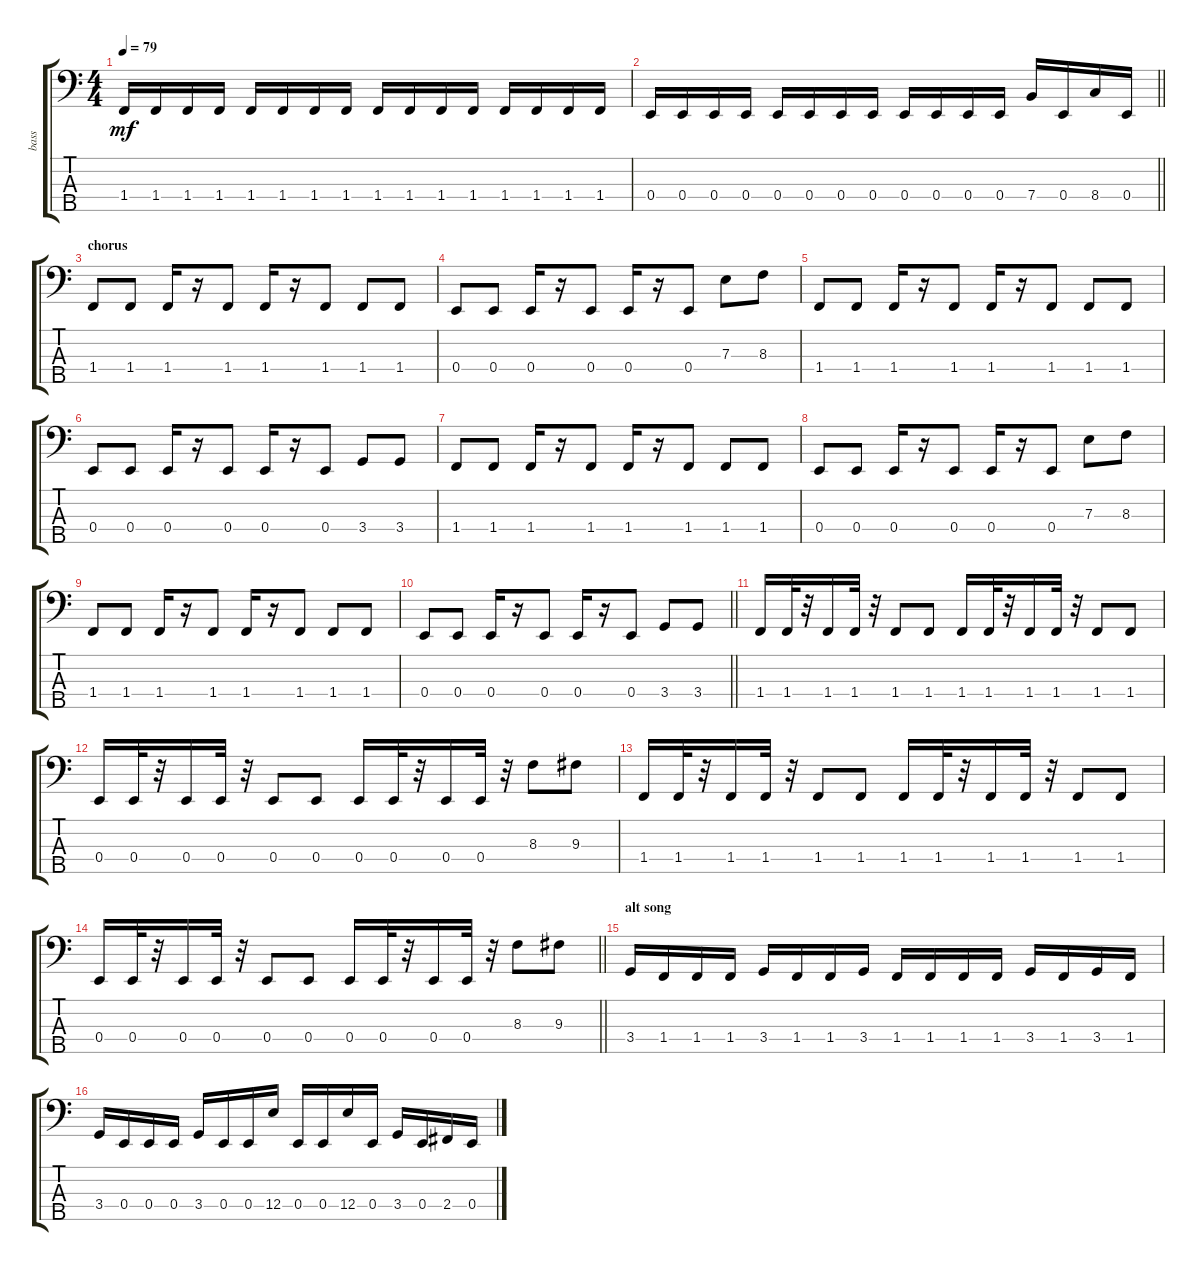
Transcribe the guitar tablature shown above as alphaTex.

\track ("bass" "bass") {instrument electricbasspick}
\staff {score tabs}
\tuning (G2 D2 A1 E1 B0) {hide}
\ts (4 4)
\tempo 79
\clef f4
\ks c
1.4.16{dy mf} 1.4.16 1.4.16 1.4.16 1.4.16 1.4.16 1.4.16 1.4.16 1.4.16 1.4.16 1.4.16 1.4.16 1.4.16 1.4.16 1.4.16 1.4.16 |
\barLineRight lightlight
0.4.16 0.4.16 0.4.16 0.4.16 0.4.16 0.4.16 0.4.16 0.4.16 0.4.16 0.4.16 0.4.16 0.4.16 7.4.16 0.4.16 8.4.16 0.4.16 |
\section ("" "chorus")
1.4.8 1.4.8 1.4.16 r.16 1.4.8 1.4.16 r.16 1.4.8 1.4.8 1.4.8 |
0.4.8 0.4.8 0.4.16 r.16 0.4.8 0.4.16 r.16 0.4.8 7.3.8 8.3.8 |
1.4.8 1.4.8 1.4.16 r.16 1.4.8 1.4.16 r.16 1.4.8 1.4.8 1.4.8 |
0.4.8 0.4.8 0.4.16 r.16 0.4.8 0.4.16 r.16 0.4.8 3.4.8 3.4.8 |
1.4.8 1.4.8 1.4.16 r.16 1.4.8 1.4.16 r.16 1.4.8 1.4.8 1.4.8 |
0.4.8 0.4.8 0.4.16 r.16 0.4.8 0.4.16 r.16 0.4.8 7.3.8 8.3.8 |
1.4.8 1.4.8 1.4.16 r.16 1.4.8 1.4.16 r.16 1.4.8 1.4.8 1.4.8 |
\barLineRight lightlight
0.4.8 0.4.8 0.4.16 r.16 0.4.8 0.4.16 r.16 0.4.8 3.4.8 3.4.8 |
1.4.16 1.4.32 r.32 1.4.16 1.4.32 r.32 1.4.8 1.4.8 1.4.16 1.4.32 r.32 1.4.16 1.4.32 r.32 1.4.8 1.4.8 |
0.4.16 0.4.32 r.32 0.4.16 0.4.32 r.32 0.4.8 0.4.8 0.4.16 0.4.32 r.32 0.4.16 0.4.32 r.32 8.3.8 9.3.8 |
1.4.16 1.4.32 r.32 1.4.16 1.4.32 r.32 1.4.8 1.4.8 1.4.16 1.4.32 r.32 1.4.16 1.4.32 r.32 1.4.8 1.4.8 |
\barLineRight lightlight
0.4.16 0.4.32 r.32 0.4.16 0.4.32 r.32 0.4.8 0.4.8 0.4.16 0.4.32 r.32 0.4.16 0.4.32 r.32 8.3.8 9.3.8 |
\section ("" "alt song")
3.4.16 1.4.16 1.4.16 1.4.16 3.4.16 1.4.16 1.4.16 3.4.16 1.4.16 1.4.16 1.4.16 1.4.16 3.4.16 1.4.16 3.4.16 1.4.16 |
3.4.16 0.4.16 0.4.16 0.4.16 3.4.16 0.4.16 0.4.16 12.4.16 0.4.16 0.4.16 12.4.16 0.4.16 3.4.16 0.4.16 2.4.16 0.4.16
